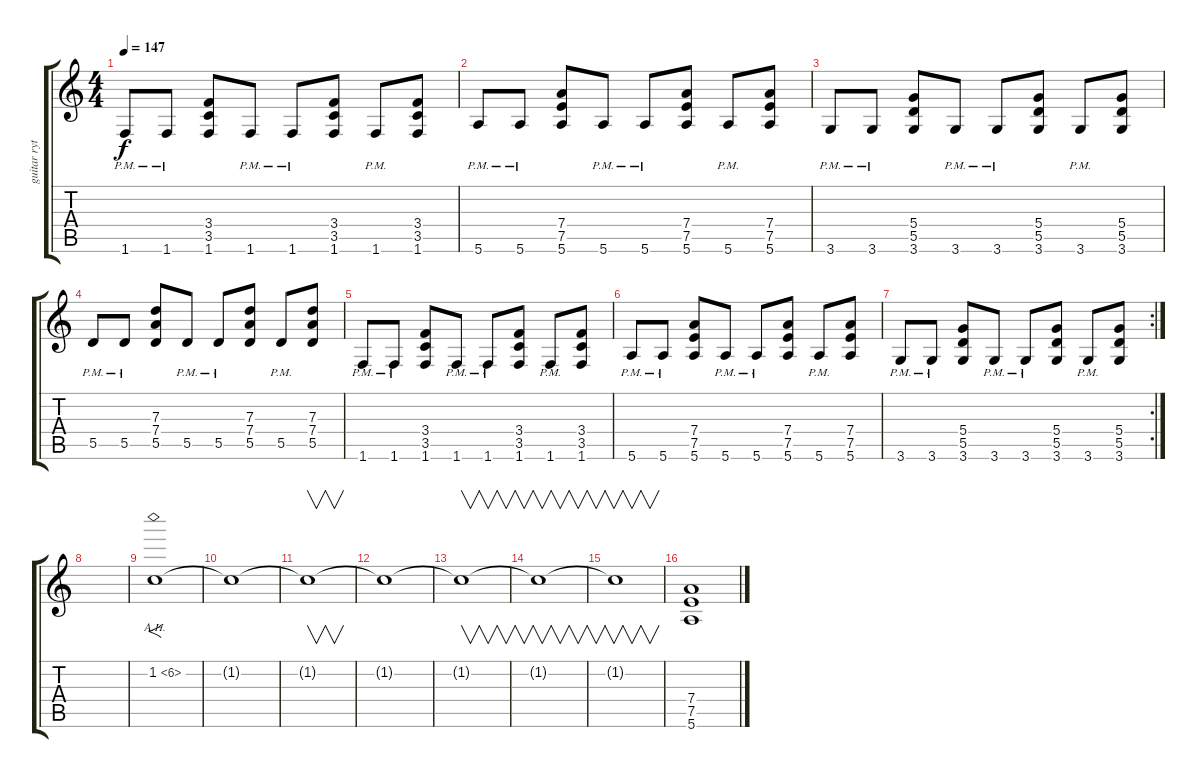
\track ("guitar rythmik/solo" "guitar ryt") {instrument distortionguitar}
\staff {score tabs}
\tuning (E4 B3 G3 D3 A2 E2) {hide}
\ts (4 4)
\tempo 147
\clef g2
\ks c
1.6{pm}.8{dy f} 1.6{pm}.8 (3.4 3.5 1.6).8 1.6{pm}.8 1.6{pm}.8 (3.4 3.5 1.6).8 1.6{pm}.8 (3.4 3.5 1.6).8 |
5.6{pm}.8 5.6{pm}.8 (7.4 7.5 5.6).8 5.6{pm}.8 5.6{pm}.8 (7.4 7.5 5.6).8 5.6{pm}.8 (7.4 7.5 5.6).8 |
3.6{pm}.8 3.6{pm}.8 (5.4 5.5 3.6).8 3.6{pm}.8 3.6{pm}.8 (5.4 5.5 3.6).8 3.6{pm}.8 (5.4 5.5 3.6).8 |
5.5{pm}.8 5.5{pm}.8 (7.3 7.4 5.5).8 5.5{pm}.8 5.5{pm}.8 (7.3 7.4 5.5).8 5.5{pm}.8 (7.3 7.4 5.5).8 |
1.6{pm}.8 1.6{pm}.8 (3.4 3.5 1.6).8 1.6{pm}.8 1.6{pm}.8 (3.4 3.5 1.6).8 1.6{pm}.8 (3.4 3.5 1.6).8 |
5.6{pm}.8 5.6{pm}.8 (7.4 7.5 5.6).8 5.6{pm}.8 5.6{pm}.8 (7.4 7.5 5.6).8 5.6{pm}.8 (7.4 7.5 5.6).8 |
\rc 2
3.6{pm}.8 3.6{pm}.8 (5.4 5.5 3.6).8 3.6{pm}.8 3.6{pm}.8 (5.4 5.5 3.6).8 3.6{pm}.8 (5.4 5.5 3.6).8 |
|
1.2{ah 5}.1{f volume 14} |
1.2{t}.1{volume 4} |
1.2{t}.1{v volume 14} |
1.2{t}.1{volume 6} |
1.2{t}.1{v volume 14} |
1.2{t}.1{v} |
1.2{t}.1{v} |
(7.4 7.5 5.6).1
